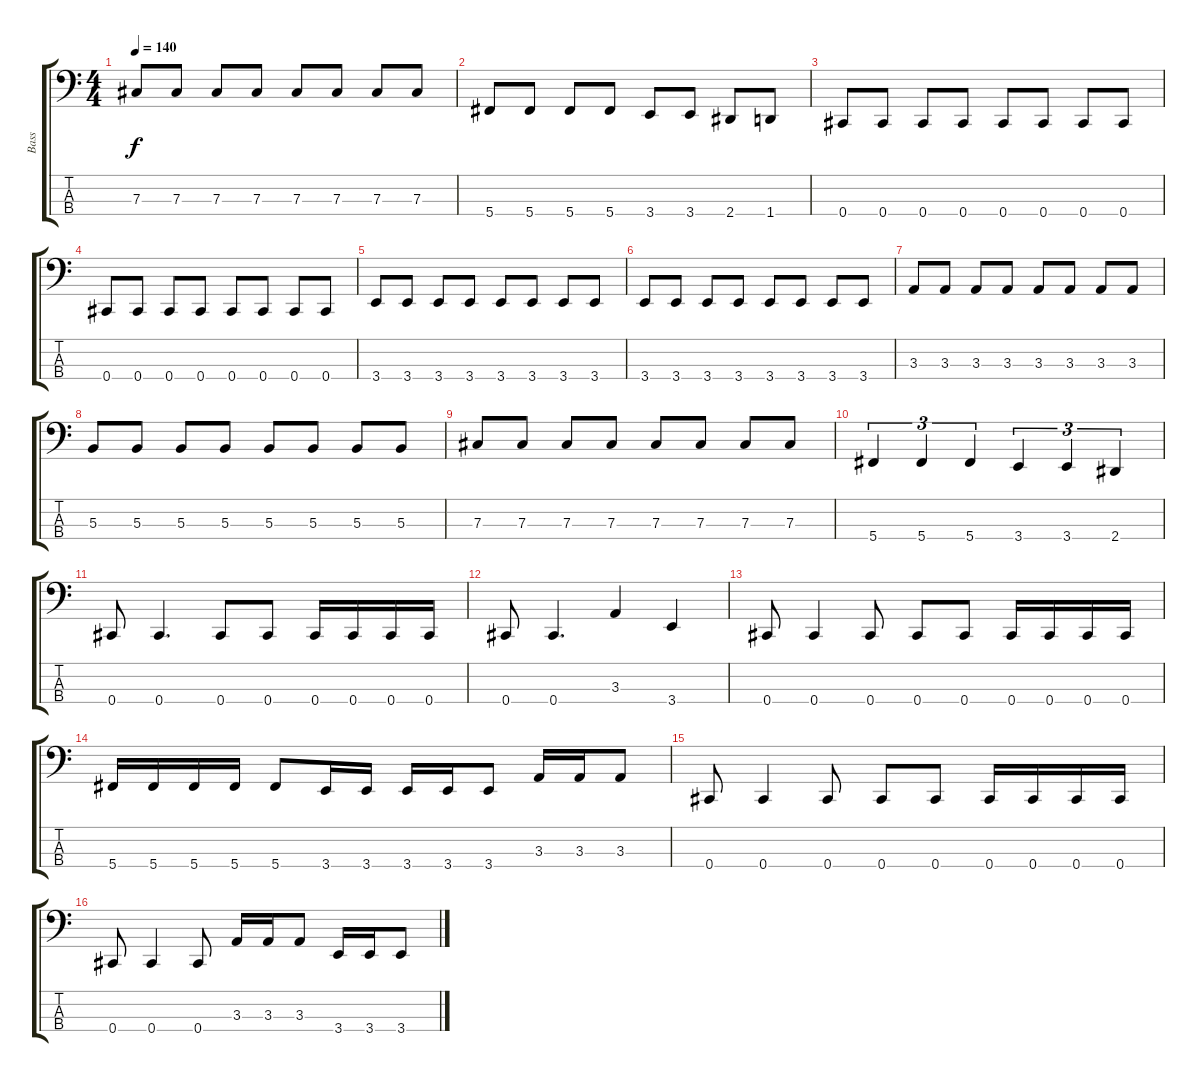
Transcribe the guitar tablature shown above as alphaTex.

\track ("Bass" "Bass") {instrument electricbassfinger}
\staff {score tabs}
\tuning (E2 B1 Gb1 Db1) {hide}
\ts (4 4)
\tempo 140
\clef f4
\ks c
7.3.8{dy f} 7.3.8 7.3.8 7.3.8 7.3.8 7.3.8 7.3.8 7.3.8 |
5.4.8 5.4.8 5.4.8 5.4.8 3.4.8 3.4.8 2.4.8 1.4.8 |
0.4.8 0.4.8 0.4.8 0.4.8 0.4.8 0.4.8 0.4.8 0.4.8 |
0.4.8 0.4.8 0.4.8 0.4.8 0.4.8 0.4.8 0.4.8 0.4.8 |
3.4.8 3.4.8 3.4.8 3.4.8 3.4.8 3.4.8 3.4.8 3.4.8 |
3.4.8 3.4.8 3.4.8 3.4.8 3.4.8 3.4.8 3.4.8 3.4.8 |
3.3.8 3.3.8 3.3.8 3.3.8 3.3.8 3.3.8 3.3.8 3.3.8 |
5.3.8 5.3.8 5.3.8 5.3.8 5.3.8 5.3.8 5.3.8 5.3.8 |
7.3.8 7.3.8 7.3.8 7.3.8 7.3.8 7.3.8 7.3.8 7.3.8 |
5.4.4{tu (3 2)} 5.4.4{tu (3 2)} 5.4.4{tu (3 2)} 3.4.4{tu (3 2)} 3.4.4{tu (3 2)} 2.4.4{tu (3 2)} |
0.4.8 0.4.4{d} 0.4.8 0.4.8 0.4.16 0.4.16 0.4.16 0.4.16 |
0.4.8 0.4.4{d} 3.3.4 3.4.4 |
0.4.8 0.4.4 0.4.8 0.4.8 0.4.8 0.4.16 0.4.16 0.4.16 0.4.16 |
5.4.16 5.4.16 5.4.16 5.4.16 5.4.8 3.4.16 3.4.16 3.4.16 3.4.16 3.4.8 3.3.16 3.3.16 3.3.8 |
0.4.8 0.4.4 0.4.8 0.4.8 0.4.8 0.4.16 0.4.16 0.4.16 0.4.16 |
0.4.8 0.4.4 0.4.8 3.3.16 3.3.16 3.3.8 3.4.16 3.4.16 3.4.8
